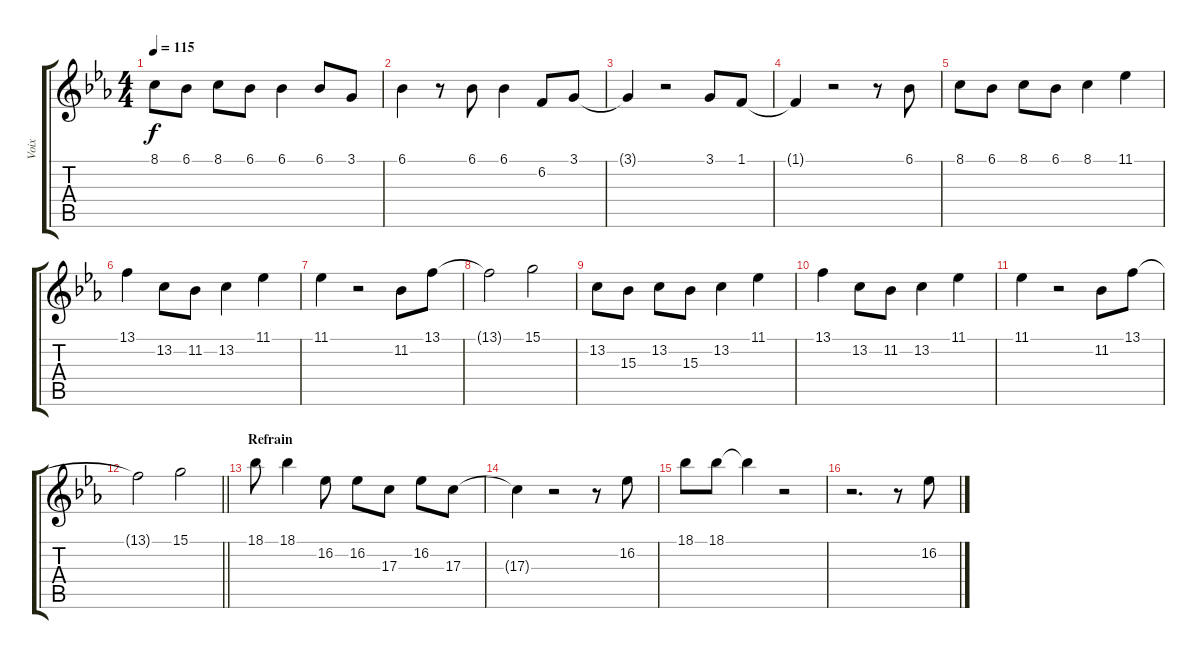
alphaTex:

\track ("Voix" "Voix") {instrument flute}
\staff {score tabs}
\tuning (E4 B3 G3 D3 A2 E2) {hide}
\ts (4 4)
\tempo 115
\clef g2
\ks eb
8.1.8{dy f} 6.1.8 8.1.8 6.1.8 6.1.4 6.1.8 3.1.8 |
6.1.4 r.8 6.1.8 6.1.4 6.2.8 3.1.8 |
3.1{t}.4 r.2 3.1.8 1.1.8 |
1.1{t}.4 r.2 r.8 6.1.8 |
8.1.8 6.1.8 8.1.8 6.1.8 8.1.4 11.1.4 |
13.1.4 13.2.8 11.2.8 13.2.4 11.1.4 |
11.1.4 r.2 11.2.8 13.1.8 |
13.1{t}.2 15.1.2 |
13.2.8 15.3.8 13.2.8 15.3.8 13.2.4 11.1.4 |
13.1.4 13.2.8 11.2.8 13.2.4 11.1.4 |
11.1.4 r.2 11.2.8 13.1.8 |
\barLineRight lightlight
13.1{t}.2 15.1.2 |
\section ("" "Refrain")
18.1.8 18.1.4 16.2.8 16.2.8 17.3.8 16.2.8 17.3.8 |
17.3{t}.4 r.2 r.8 16.2.8 |
18.1.8 18.1.8 18.1{t}.4 r.2 |
r.2{d} r.8 16.2.8
